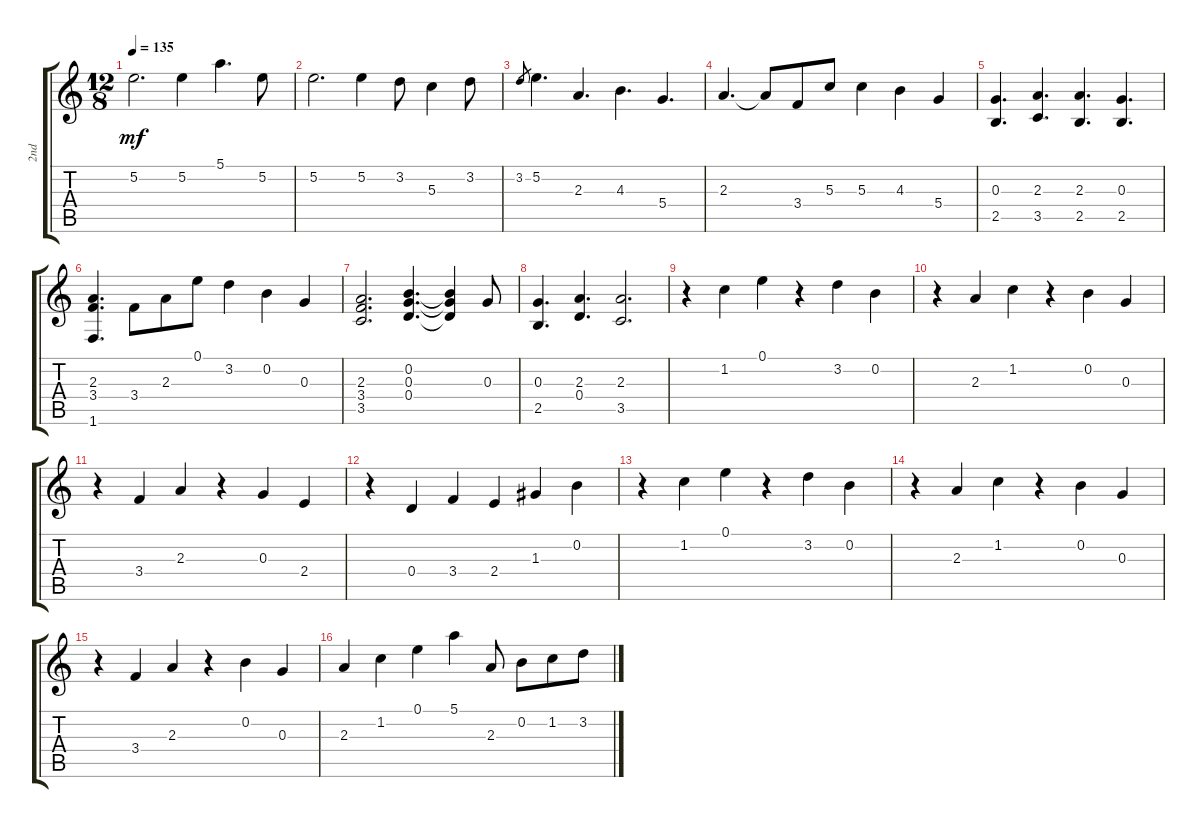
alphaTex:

\track ("2nd" "2nd") {instrument acousticguitarnylon}
\staff {score tabs}
\tuning (E4 B3 G3 D3 A2 E2) {hide}
\ts (12 8)
\tempo 135
\clef g2
\ks c
5.2.2{d dy mf} 5.2.4 5.1.4{d} 5.2.8 |
5.2.2{d} 5.2.4 3.2.8 5.3.4 3.2.8 |
3.2.8{gr} 5.2.4{d} 2.3.4{d} 4.3.4{d} 5.4.4{d} |
2.3.4{d} 2.3{t}.8 3.4.8 5.3.8 5.3.4 4.3.4 5.4.4 |
(0.3 2.5).4{d} (2.3 3.5).4{d} (2.3 2.5).4{d} (0.3 2.5).4{d} |
(2.3 3.4 1.6).4{d} 3.4.8 2.3.8 0.1.8 3.2.4 0.2.4 0.3.4 |
(2.3 3.4 3.5).2{d} (0.2 0.3 0.4).4{d} (0.2{t} 0.3{t} 0.4{t}).4 0.3.8 |
(0.3 2.5).4{d} (2.3 0.4).4{d} (2.3 3.5).2{d} |
r.4 1.2.4 0.1.4 r.4 3.2.4 0.2.4 |
r.4 2.3.4 1.2.4 r.4 0.2.4 0.3.4 |
r.4 3.4.4 2.3.4 r.4 0.3.4 2.4.4 |
r.4 0.4.4 3.4.4 2.4.4 1.3.4 0.2.4 |
r.4 1.2.4 0.1.4 r.4 3.2.4 0.2.4 |
r.4 2.3.4 1.2.4 r.4 0.2.4 0.3.4 |
r.4 3.4.4 2.3.4 r.4 0.2.4 0.3.4 |
2.3.4 1.2.4 0.1.4 5.1.4 2.3.8 0.2.8 1.2.8 3.2.8
